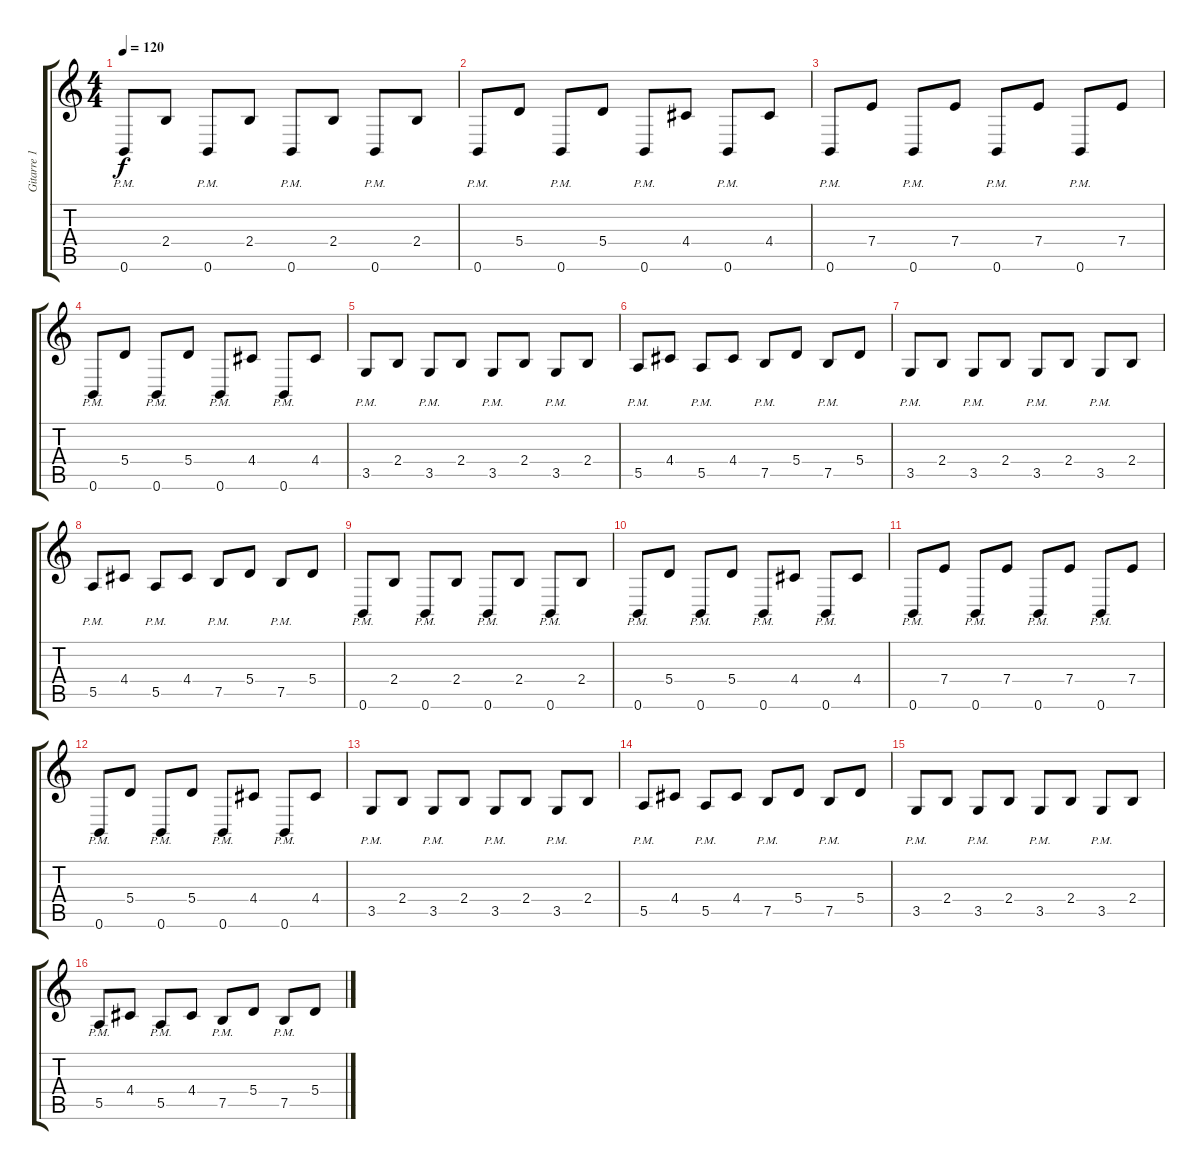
\track ("Gitarre 1" "Gitarre 1") {instrument distortionguitar}
\staff {score tabs}
\tuning (B3 Gb3 D3 A2 E2 B1) {hide}
\ts (4 4)
\tempo 120
\clef g2
\ks c
0.6{pm}.8{dy f} 2.4.8 0.6{pm}.8 2.4.8 0.6{pm}.8 2.4.8 0.6{pm}.8 2.4.8 |
0.6{pm}.8 5.4.8 0.6{pm}.8 5.4.8 0.6{pm}.8 4.4.8 0.6{pm}.8 4.4.8 |
0.6{pm}.8 7.4.8 0.6{pm}.8 7.4.8 0.6{pm}.8 7.4.8 0.6{pm}.8 7.4.8 |
0.6{pm}.8 5.4.8 0.6{pm}.8 5.4.8 0.6{pm}.8 4.4.8 0.6{pm}.8 4.4.8 |
3.5{pm}.8 2.4.8 3.5{pm}.8 2.4.8 3.5{pm}.8 2.4.8 3.5{pm}.8 2.4.8 |
5.5{pm}.8 4.4.8 5.5{pm}.8 4.4.8 7.5{pm}.8 5.4.8 7.5{pm}.8 5.4.8 |
3.5{pm}.8 2.4.8 3.5{pm}.8 2.4.8 3.5{pm}.8 2.4.8 3.5{pm}.8 2.4.8 |
5.5{pm}.8 4.4.8 5.5{pm}.8 4.4.8 7.5{pm}.8 5.4.8 7.5{pm}.8 5.4.8 |
0.6{pm}.8 2.4.8 0.6{pm}.8 2.4.8 0.6{pm}.8 2.4.8 0.6{pm}.8 2.4.8 |
0.6{pm}.8 5.4.8 0.6{pm}.8 5.4.8 0.6{pm}.8 4.4.8 0.6{pm}.8 4.4.8 |
0.6{pm}.8 7.4.8 0.6{pm}.8 7.4.8 0.6{pm}.8 7.4.8 0.6{pm}.8 7.4.8 |
0.6{pm}.8 5.4.8 0.6{pm}.8 5.4.8 0.6{pm}.8 4.4.8 0.6{pm}.8 4.4.8 |
3.5{pm}.8 2.4.8 3.5{pm}.8 2.4.8 3.5{pm}.8 2.4.8 3.5{pm}.8 2.4.8 |
5.5{pm}.8 4.4.8 5.5{pm}.8 4.4.8 7.5{pm}.8 5.4.8 7.5{pm}.8 5.4.8 |
3.5{pm}.8 2.4.8 3.5{pm}.8 2.4.8 3.5{pm}.8 2.4.8 3.5{pm}.8 2.4.8 |
5.5{pm}.8 4.4.8 5.5{pm}.8 4.4.8 7.5{pm}.8 5.4.8 7.5{pm}.8 5.4.8
